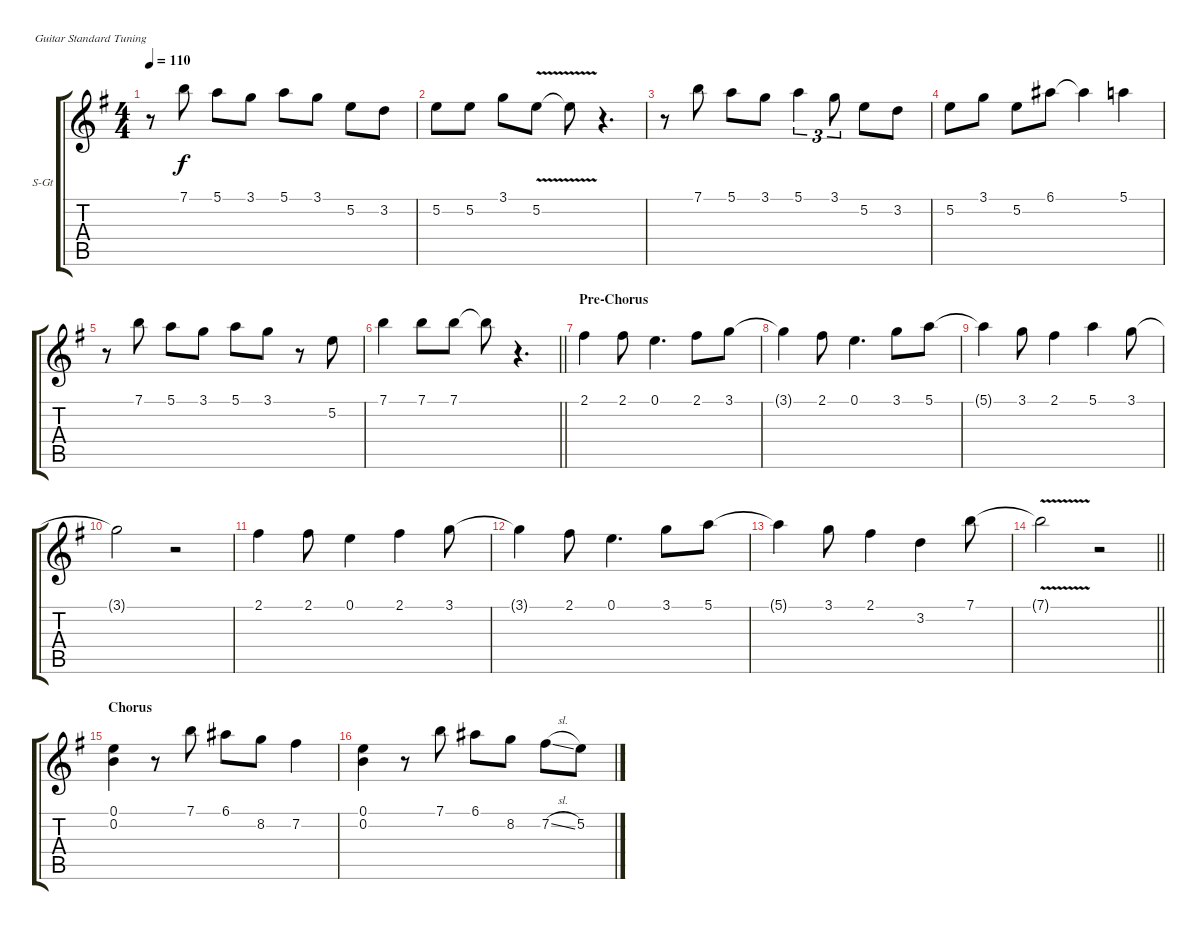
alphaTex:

\bracketExtendMode groupsimilarinstruments
\firstSystemTrackNameOrientation horizontal
\otherSystemsTrackNameOrientation horizontal
\track ("Вокал" "S-Gt") {mute instrument trumpet}
\staff {score tabs}
\tuning (E4 B3 G3 D3 A2 E2)
\displaytranspose 12
\ts (4 4)
\tempo 110
\clef g2
\ks eminor
r.8{dy f} 7.1.8 5.1.8 3.1.8 5.1.8 3.1.8 5.2.8 3.2.8 |
5.2.8 5.2.8 3.1.8 5.2{v}.8 5.2{v t}.8 r.4{d} |
r.8 7.1.8 5.1.8 3.1.8 5.1.4{tu (3 2)} 3.1.8{tu (3 2)} 5.2.8 3.2.8 |
5.2.8 3.1.8 5.2.8 6.1.8 6.1{t}.4 5.1.4 |
r.8 7.1.8 5.1.8 3.1.8 5.1.8 3.1.8 r.8 5.2.8 |
\barLineRight lightlight
7.1.4 7.1.8 7.1.8 7.1{t}.8 r.4{d} |
\section ("" "Pre-Chorus")
2.1.4 2.1.8 0.1.4{d} 2.1.8 3.1.8 |
3.1{t}.4 2.1.8 0.1.4{d} 3.1.8 5.1.8 |
5.1{t}.4 3.1.8 2.1.4 5.1.4 3.1.8 |
3.1{t}.2 r.2 |
2.1.4 2.1.8 0.1.4 2.1.4 3.1.8 |
3.1{t}.4 2.1.8 0.1.4{d} 3.1.8 5.1.8 |
5.1{t}.4 3.1.8 2.1.4 3.2.4 7.1.8 |
\barLineRight lightlight
7.1{v t}.2 r.2 |
\section ("" "Chorus")
(0.1 0.2).4 r.8 7.1.8 6.1.8 8.2.8 7.2.4 |
(0.1 0.2).4 r.8 7.1.8 6.1.8 8.2.8 7.2{sl}.8 5.2.8
